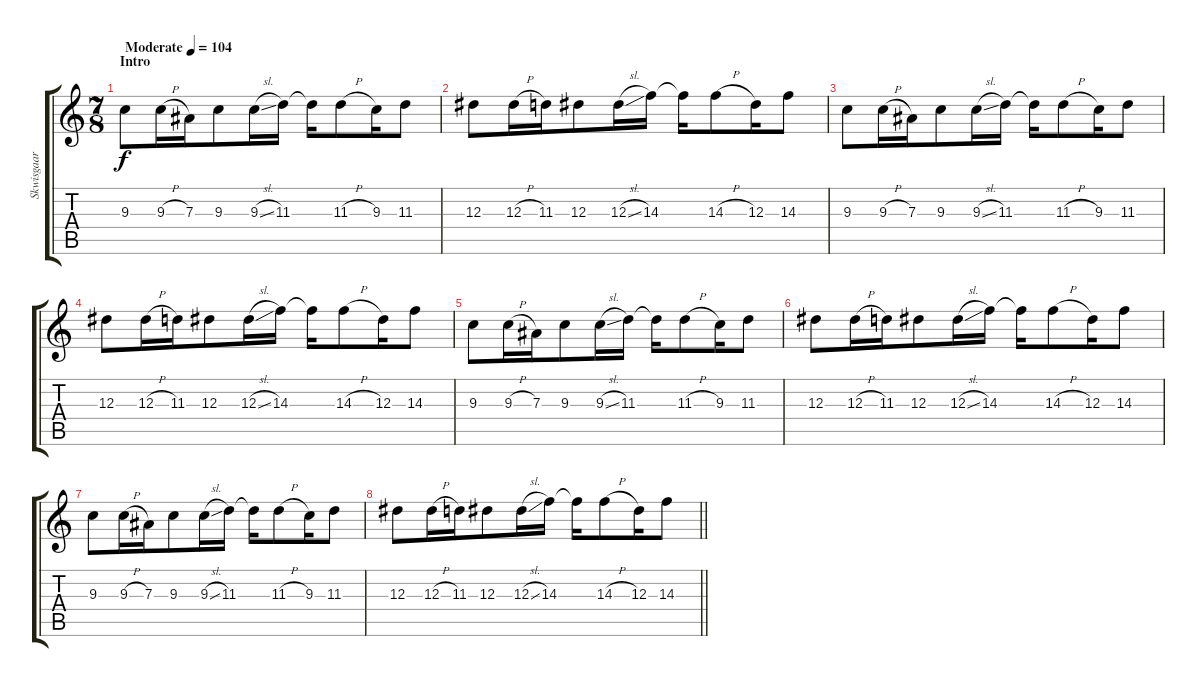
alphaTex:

\track ("Skwisgaar Skwigelf (Solo Guitar)" "Skwisgaar ") {instrument distortionguitar}
\staff {score tabs}
\tuning (C4 G3 Eb3 Bb2 F2 C2) {hide}
\ts (7 8)
\section ("" "Intro")
\tempo (104 "Moderate")
\clef g2
\ks c
9.3.8{dy f instrument distortionguitar} 9.3{h}.16 7.3.16 9.3.8 9.3{sl}.16 11.3.16 11.3{t}.16 11.3{h}.8 9.3.16 11.3.8 |
12.3.8 12.3{h}.16 11.3.16 12.3.8 12.3{sl}.16 14.3.16 14.3{t}.16 14.3{h}.8 12.3.16 14.3.8 |
9.3.8 9.3{h}.16 7.3.16 9.3.8 9.3{sl}.16 11.3.16 11.3{t}.16 11.3{h}.8 9.3.16 11.3.8 |
12.3.8 12.3{h}.16 11.3.16 12.3.8 12.3{sl}.16 14.3.16 14.3{t}.16 14.3{h}.8 12.3.16 14.3.8 |
9.3.8 9.3{h}.16 7.3.16 9.3.8 9.3{sl}.16 11.3.16 11.3{t}.16 11.3{h}.8 9.3.16 11.3.8 |
12.3.8 12.3{h}.16 11.3.16 12.3.8 12.3{sl}.16 14.3.16 14.3{t}.16 14.3{h}.8 12.3.16 14.3.8 |
9.3.8 9.3{h}.16 7.3.16 9.3.8 9.3{sl}.16 11.3.16 11.3{t}.16 11.3{h}.8 9.3.16 11.3.8 |
\barLineRight lightlight
12.3.8 12.3{h}.16 11.3.16 12.3.8 12.3{sl}.16 14.3.16 14.3{t}.16 14.3{h}.8 12.3.16 14.3.8
